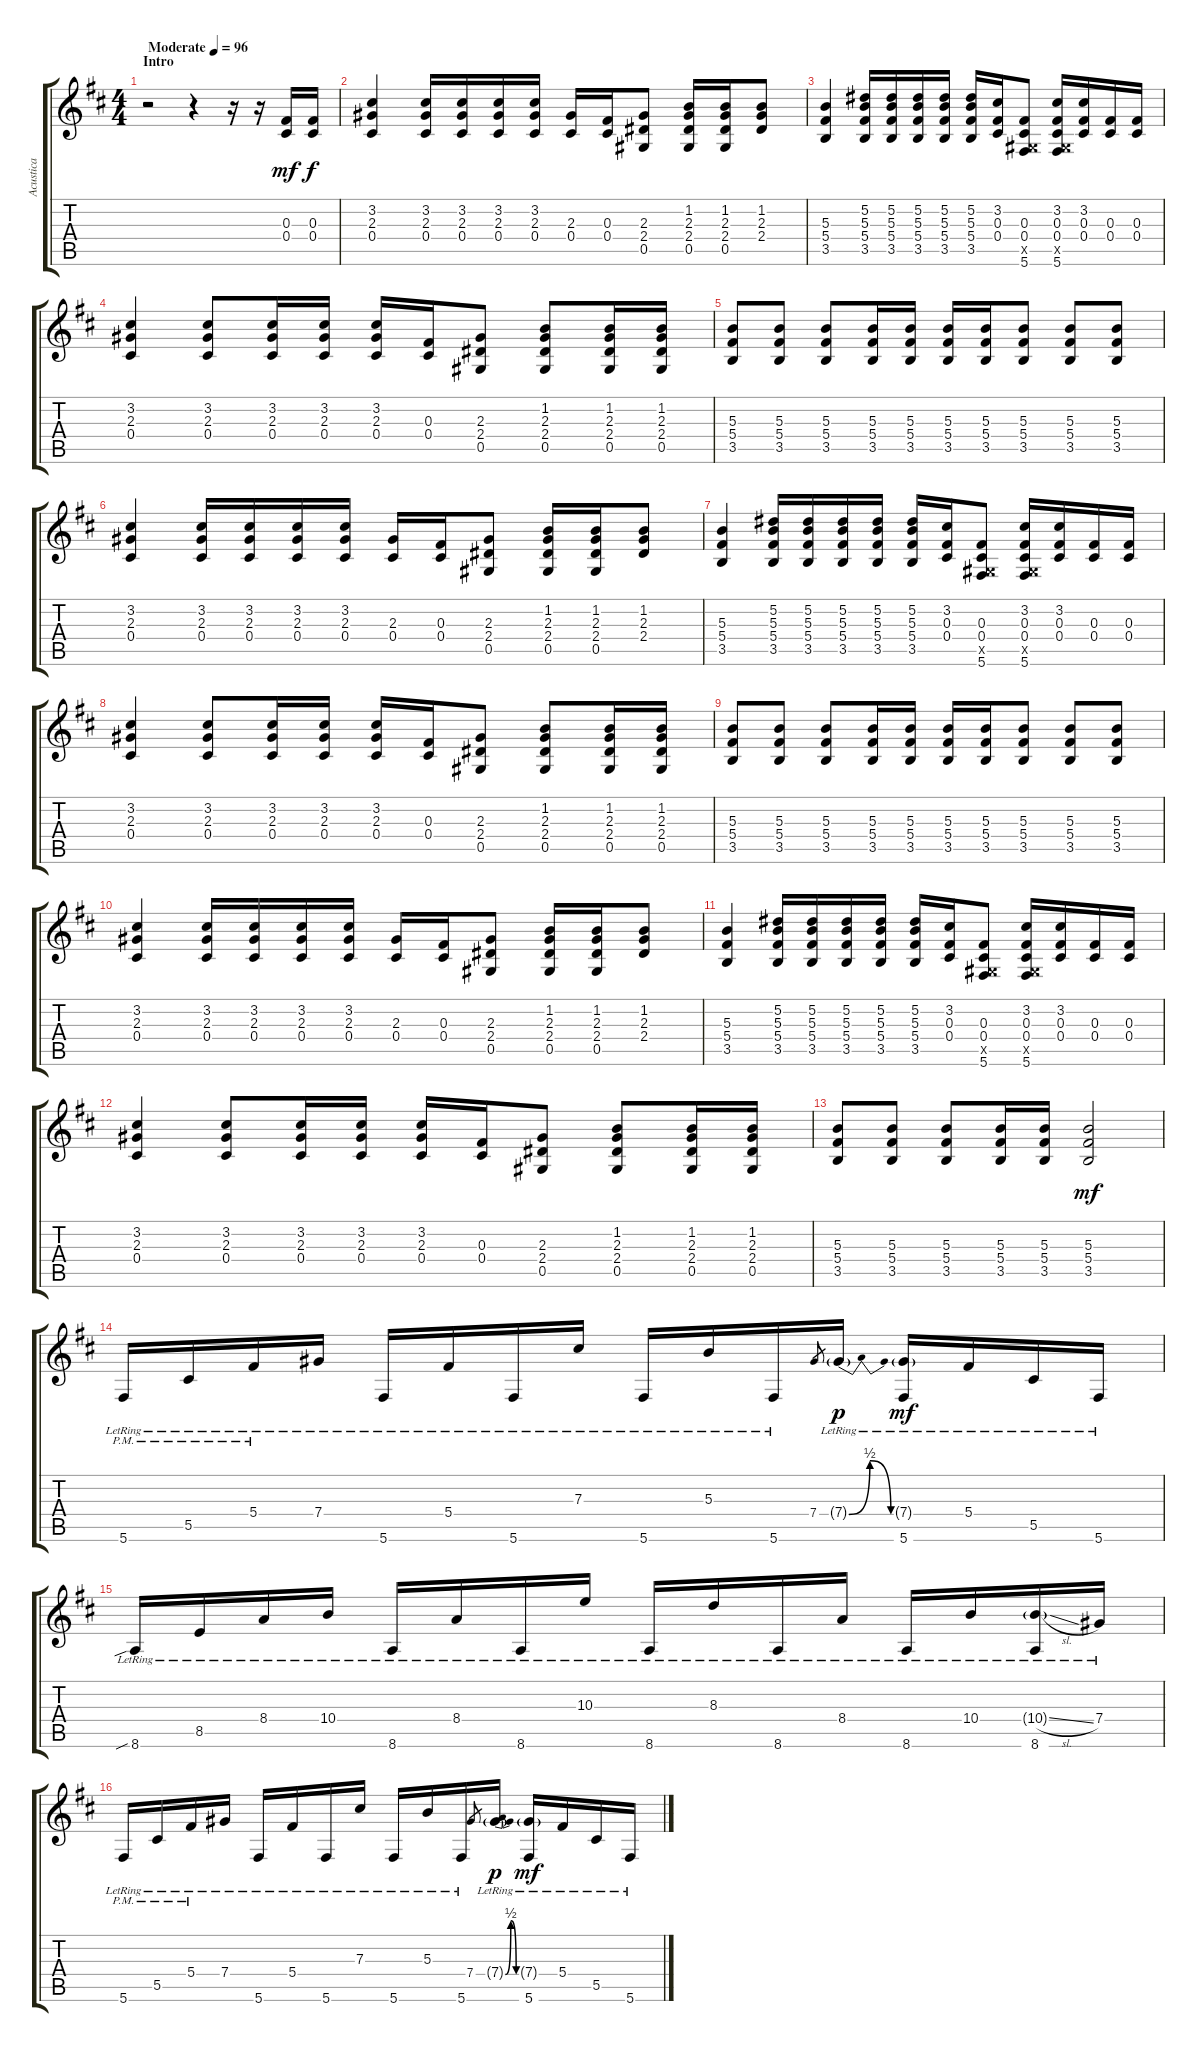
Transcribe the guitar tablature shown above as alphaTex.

\track ("Acustica" "Acustica") {instrument acousticguitarsteel}
\staff {score tabs}
\tuning (Eb4 Bb3 Gb3 Db3 Ab2 Db2) {hide}
\ts (4 4)
\section ("" "Intro")
\tempo (96 "Moderate")
\clef g2
\ks d
r.2{dy mf instrument acousticguitarsteel} r.4 r.16 r.16 (0.3 0.4).16 (0.3 0.4).16{dy f} |
(3.2 2.3 0.4).4 (3.2 2.3 0.4).16 (3.2 2.3 0.4).16 (3.2 2.3 0.4).16 (3.2 2.3 0.4).16 (2.3 0.4).16 (0.3 0.4).16 (2.3 2.4 0.5).8 (1.2 2.3 2.4 0.5).16 (1.2 2.3 2.4 0.5).16 (1.2 2.3 2.4).8 |
(5.3 5.4 3.5).4 (5.2 5.3 5.4 3.5).16 (5.2 5.3 5.4 3.5).16 (5.2 5.3 5.4 3.5).16 (5.2 5.3 5.4 3.5).16 (5.2 5.3 5.4 3.5).16 (3.2 0.3 0.4).16 (0.3 0.4 0.5{x} 5.6).8 (3.2 0.3 0.4 0.5{x} 5.6).16 (3.2 0.3 0.4).16 (0.3 0.4).16 (0.3 0.4).16 |
(3.2 2.3 0.4).4 (3.2 2.3 0.4).8 (3.2 2.3 0.4).16 (3.2 2.3 0.4).16 (3.2 2.3 0.4).16 (0.3 0.4).16 (2.3 2.4 0.5).8 (1.2 2.3 2.4 0.5).8 (1.2 2.3 2.4 0.5).16 (1.2 2.3 2.4 0.5).16 |
(5.3 5.4 3.5).8 (5.3 5.4 3.5).8 (5.3 5.4 3.5).8 (5.3 5.4 3.5).16 (5.3 5.4 3.5).16 (5.3 5.4 3.5).16 (5.3 5.4 3.5).16 (5.3 5.4 3.5).8 (5.3 5.4 3.5).8 (5.3 5.4 3.5).8 |
(3.2 2.3 0.4).4 (3.2 2.3 0.4).16 (3.2 2.3 0.4).16 (3.2 2.3 0.4).16 (3.2 2.3 0.4).16 (2.3 0.4).16 (0.3 0.4).16 (2.3 2.4 0.5).8 (1.2 2.3 2.4 0.5).16 (1.2 2.3 2.4 0.5).16 (1.2 2.3 2.4).8 |
(5.3 5.4 3.5).4 (5.2 5.3 5.4 3.5).16 (5.2 5.3 5.4 3.5).16 (5.2 5.3 5.4 3.5).16 (5.2 5.3 5.4 3.5).16 (5.2 5.3 5.4 3.5).16 (3.2 0.3 0.4).16 (0.3 0.4 0.5{x} 5.6).8 (3.2 0.3 0.4 0.5{x} 5.6).16 (3.2 0.3 0.4).16 (0.3 0.4).16 (0.3 0.4).16 |
(3.2 2.3 0.4).4 (3.2 2.3 0.4).8 (3.2 2.3 0.4).16 (3.2 2.3 0.4).16 (3.2 2.3 0.4).16 (0.3 0.4).16 (2.3 2.4 0.5).8 (1.2 2.3 2.4 0.5).8 (1.2 2.3 2.4 0.5).16 (1.2 2.3 2.4 0.5).16 |
(5.3 5.4 3.5).8 (5.3 5.4 3.5).8 (5.3 5.4 3.5).8 (5.3 5.4 3.5).16 (5.3 5.4 3.5).16 (5.3 5.4 3.5).16 (5.3 5.4 3.5).16 (5.3 5.4 3.5).8 (5.3 5.4 3.5).8 (5.3 5.4 3.5).8 |
(3.2 2.3 0.4).4 (3.2 2.3 0.4).16 (3.2 2.3 0.4).16 (3.2 2.3 0.4).16 (3.2 2.3 0.4).16 (2.3 0.4).16 (0.3 0.4).16 (2.3 2.4 0.5).8 (1.2 2.3 2.4 0.5).16 (1.2 2.3 2.4 0.5).16 (1.2 2.3 2.4).8 |
(5.3 5.4 3.5).4 (5.2 5.3 5.4 3.5).16 (5.2 5.3 5.4 3.5).16 (5.2 5.3 5.4 3.5).16 (5.2 5.3 5.4 3.5).16 (5.2 5.3 5.4 3.5).16 (3.2 0.3 0.4).16 (0.3 0.4 0.5{x} 5.6).8 (3.2 0.3 0.4 0.5{x} 5.6).16 (3.2 0.3 0.4).16 (0.3 0.4).16 (0.3 0.4).16 |
(3.2 2.3 0.4).4 (3.2 2.3 0.4).8 (3.2 2.3 0.4).16 (3.2 2.3 0.4).16 (3.2 2.3 0.4).16 (0.3 0.4).16 (2.3 2.4 0.5).8 (1.2 2.3 2.4 0.5).8 (1.2 2.3 2.4 0.5).16 (1.2 2.3 2.4 0.5).16 |
(5.3 5.4 3.5).8 (5.3 5.4 3.5).8 (5.3 5.4 3.5).8 (5.3 5.4 3.5).16 (5.3 5.4 3.5).16 (5.3 5.4 3.5).2{dy mf} |
5.6{pm lr}.16 5.5{pm lr}.16 5.4{pm lr}.16 7.4{lr}.16 5.6{lr}.16 5.4{lr}.16 5.6{lr}.16 7.3{lr}.16 5.6{lr}.16 5.3{lr}.16 5.6{lr}.16 7.4.8{gr} 7.4{be (bendrelease 0 0 15 2 45 2 60 0) g lr}.16{dy p} (7.4{g lr} 5.6{lr}).16{dy mf} 5.4{lr}.16 5.5{lr}.16 5.6{lr}.16 |
8.6{sib lr}.16 8.5{lr}.16 8.4{lr}.16 10.4{lr}.16 8.6{lr}.16 8.4{lr}.16 8.6{lr}.16 10.3{lr}.16 8.6{lr}.16 8.3{lr}.16 8.6{lr}.16 8.4{lr}.16 8.6{lr}.16 10.4{lr}.16 (10.4{sl g lr} 8.6{lr}).16 7.4{lr}.16 |
5.6{pm lr}.16 5.5{pm lr}.16 5.4{pm lr}.16 7.4{lr}.16 5.6{lr}.16 5.4{lr}.16 5.6{lr}.16 7.3{lr}.16 5.6{lr}.16 5.3{lr}.16 5.6{lr}.16 7.4.8{gr} 7.4{be (bendrelease 0 0 15 2 45 2 60 0) g lr}.16{dy p} (7.4{g lr} 5.6{lr}).16{dy mf} 5.4{lr}.16 5.5{lr}.16 5.6{lr}.16
